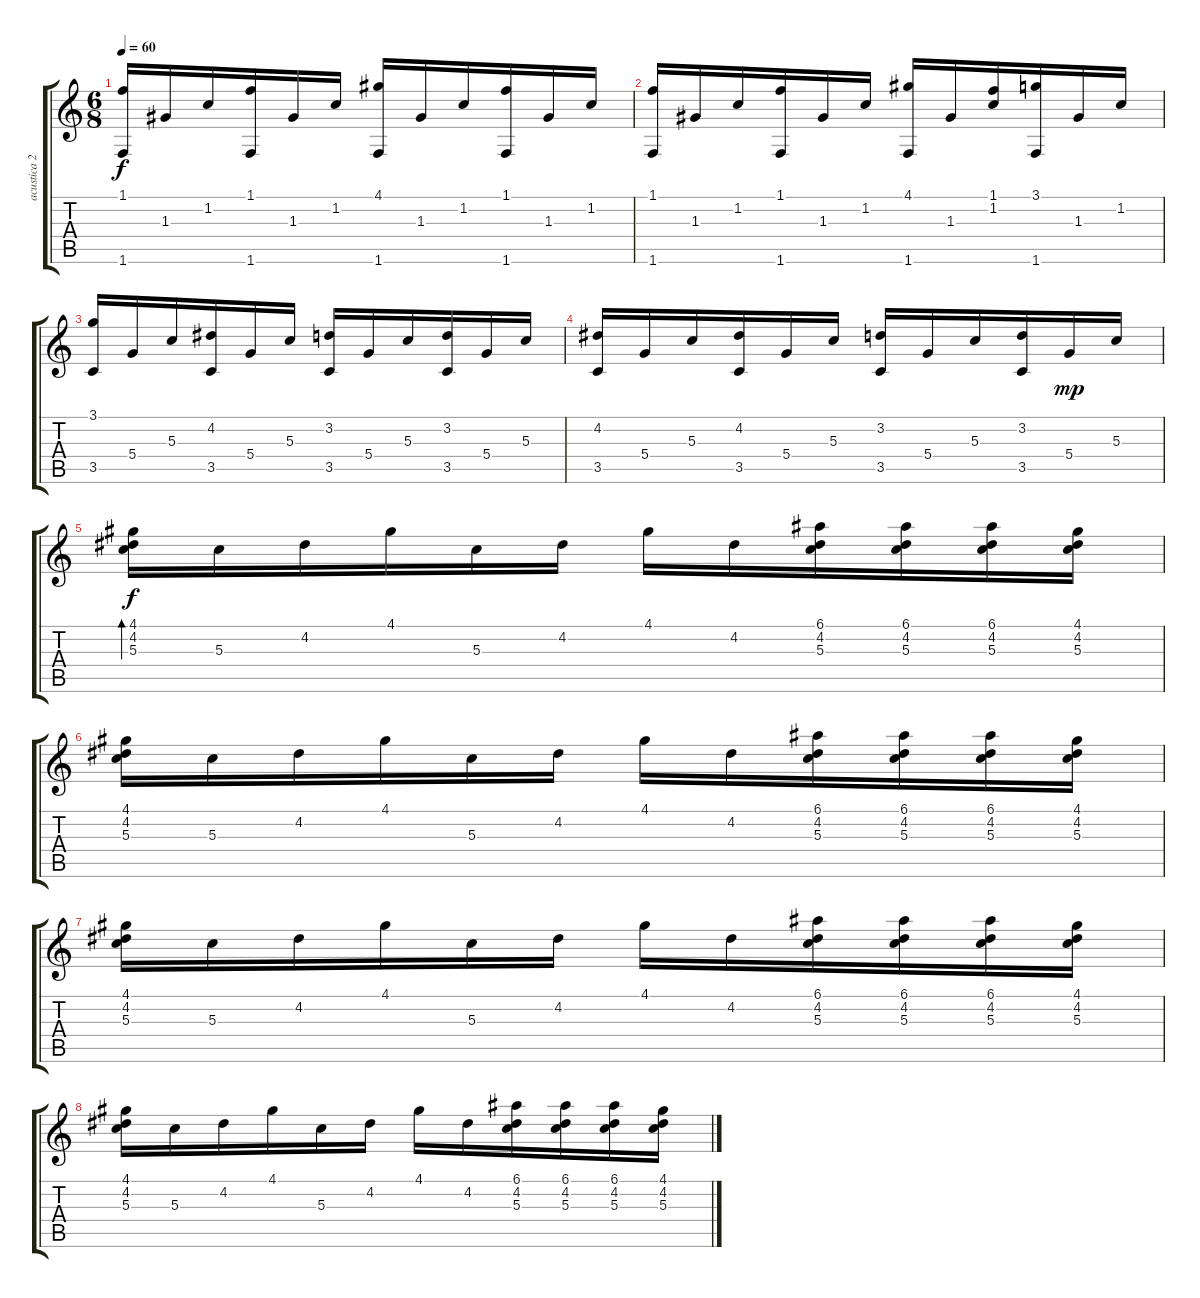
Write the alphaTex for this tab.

\track ("acustica 2" "acustica 2") {instrument acousticguitarnylon}
\staff {score tabs}
\tuning (E4 B3 G3 D3 A2 E2) {hide}
\ts (6 8)
\tempo 60
\clef g2
\ks c
(1.1 1.6).16{dy f} 1.3.16 1.2.16 (1.1 1.6).16 1.3.16 1.2.16 (4.1 1.6).16 1.3.16 1.2.16 (1.1 1.6).16 1.3.16 1.2.16 |
(1.1 1.6).16 1.3.16 1.2.16 (1.1 1.6).16 1.3.16 1.2.16 (4.1 1.6).16 1.3.16 (1.1 1.2).16 (3.1 1.6).16 1.3.16 1.2.16 |
(3.1 3.5).16 5.4.16 5.3.16 (4.2 3.5).16 5.4.16 5.3.16 (3.2 3.5).16 5.4.16 5.3.16 (3.2 3.5).16 5.4.16 5.3.16 |
(4.2 3.5).16 5.4.16 5.3.16 (4.2 3.5).16 5.4.16 5.3.16 (3.2 3.5).16 5.4.16 5.3.16 (3.2 3.5).16 5.4.16{dy mp} 5.3.16 |
(4.1 4.2 5.3).16{bd 120 dy f} 5.3.16 4.2.16 4.1.16 5.3.16 4.2.16 4.1.16 4.2.16 (6.1 4.2 5.3).16 (6.1 4.2 5.3).16 (6.1 4.2 5.3).16 (4.1 4.2 5.3).16 |
(4.1 4.2 5.3).16 5.3.16 4.2.16 4.1.16 5.3.16 4.2.16 4.1.16 4.2.16 (6.1 4.2 5.3).16 (6.1 4.2 5.3).16 (6.1 4.2 5.3).16 (4.1 4.2 5.3).16 |
(4.1 4.2 5.3).16 5.3.16 4.2.16 4.1.16 5.3.16 4.2.16 4.1.16 4.2.16 (6.1 4.2 5.3).16 (6.1 4.2 5.3).16 (6.1 4.2 5.3).16 (4.1 4.2 5.3).16 |
(4.1 4.2 5.3).16 5.3.16 4.2.16 4.1.16 5.3.16 4.2.16 4.1.16 4.2.16 (6.1 4.2 5.3).16 (6.1 4.2 5.3).16 (6.1 4.2 5.3).16 (4.1 4.2 5.3).16
